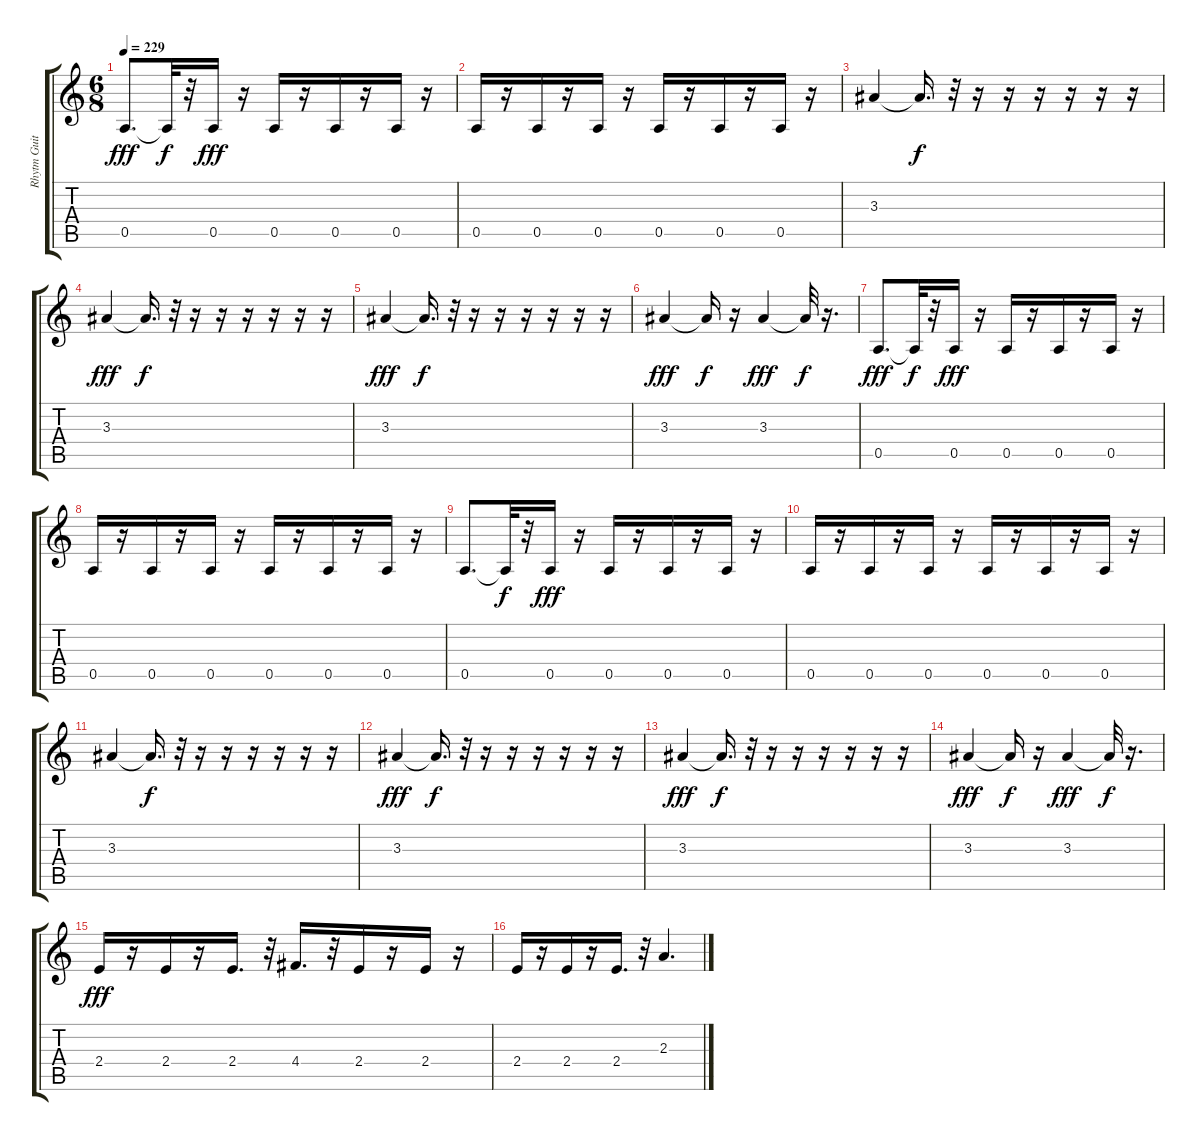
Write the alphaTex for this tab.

\track ("Rhytm Guitar2" "Rhytm Guit") {instrument overdrivenguitar}
\staff {score tabs}
\tuning (E4 B3 G3 D3 A2 E2) {hide}
\ts (6 8)
\tempo 229
\clef g2
\ks c
0.5.8{d dy fff} 0.5{t}.32{dy f} r.32 0.5.16{dy fff} r.16 0.5.16 r.16 0.5.16 r.16 0.5.16 r.16 |
0.5.16 r.16 0.5.16 r.16 0.5.16 r.16 0.5.16 r.16 0.5.16 r.16 0.5.16 r.16 |
3.3.4 3.3{t}.16{d dy f} r.32 r.16 r.16 r.16 r.16 r.16 r.16 |
3.3.4{dy fff} 3.3{t}.16{d dy f} r.32 r.16 r.16 r.16 r.16 r.16 r.16 |
3.3.4{dy fff} 3.3{t}.16{d dy f} r.32 r.16 r.16 r.16 r.16 r.16 r.16 |
3.3.4{dy fff} 3.3{t}.16{dy f} r.16 3.3.4{dy fff} 3.3{t}.32{dy f} r.16{d} |
0.5.8{d dy fff} 0.5{t}.32{dy f} r.32 0.5.16{dy fff} r.16 0.5.16 r.16 0.5.16 r.16 0.5.16 r.16 |
0.5.16 r.16 0.5.16 r.16 0.5.16 r.16 0.5.16 r.16 0.5.16 r.16 0.5.16 r.16 |
0.5.8{d} 0.5{t}.32{dy f} r.32 0.5.16{dy fff} r.16 0.5.16 r.16 0.5.16 r.16 0.5.16 r.16 |
0.5.16 r.16 0.5.16 r.16 0.5.16 r.16 0.5.16 r.16 0.5.16 r.16 0.5.16 r.16 |
3.3.4 3.3{t}.16{d dy f} r.32 r.16 r.16 r.16 r.16 r.16 r.16 |
3.3.4{dy fff} 3.3{t}.16{d dy f} r.32 r.16 r.16 r.16 r.16 r.16 r.16 |
3.3.4{dy fff} 3.3{t}.16{d dy f} r.32 r.16 r.16 r.16 r.16 r.16 r.16 |
3.3.4{dy fff} 3.3{t}.16{dy f} r.16 3.3.4{dy fff} 3.3{t}.32{dy f} r.16{d} |
2.4.16{dy fff} r.16 2.4.16 r.16 2.4.16{d} r.32 4.4.16{d} r.32 2.4.16 r.16 2.4.16 r.16 |
2.4.16 r.16 2.4.16 r.16 2.4.16{d} r.32 2.3.4{d}
